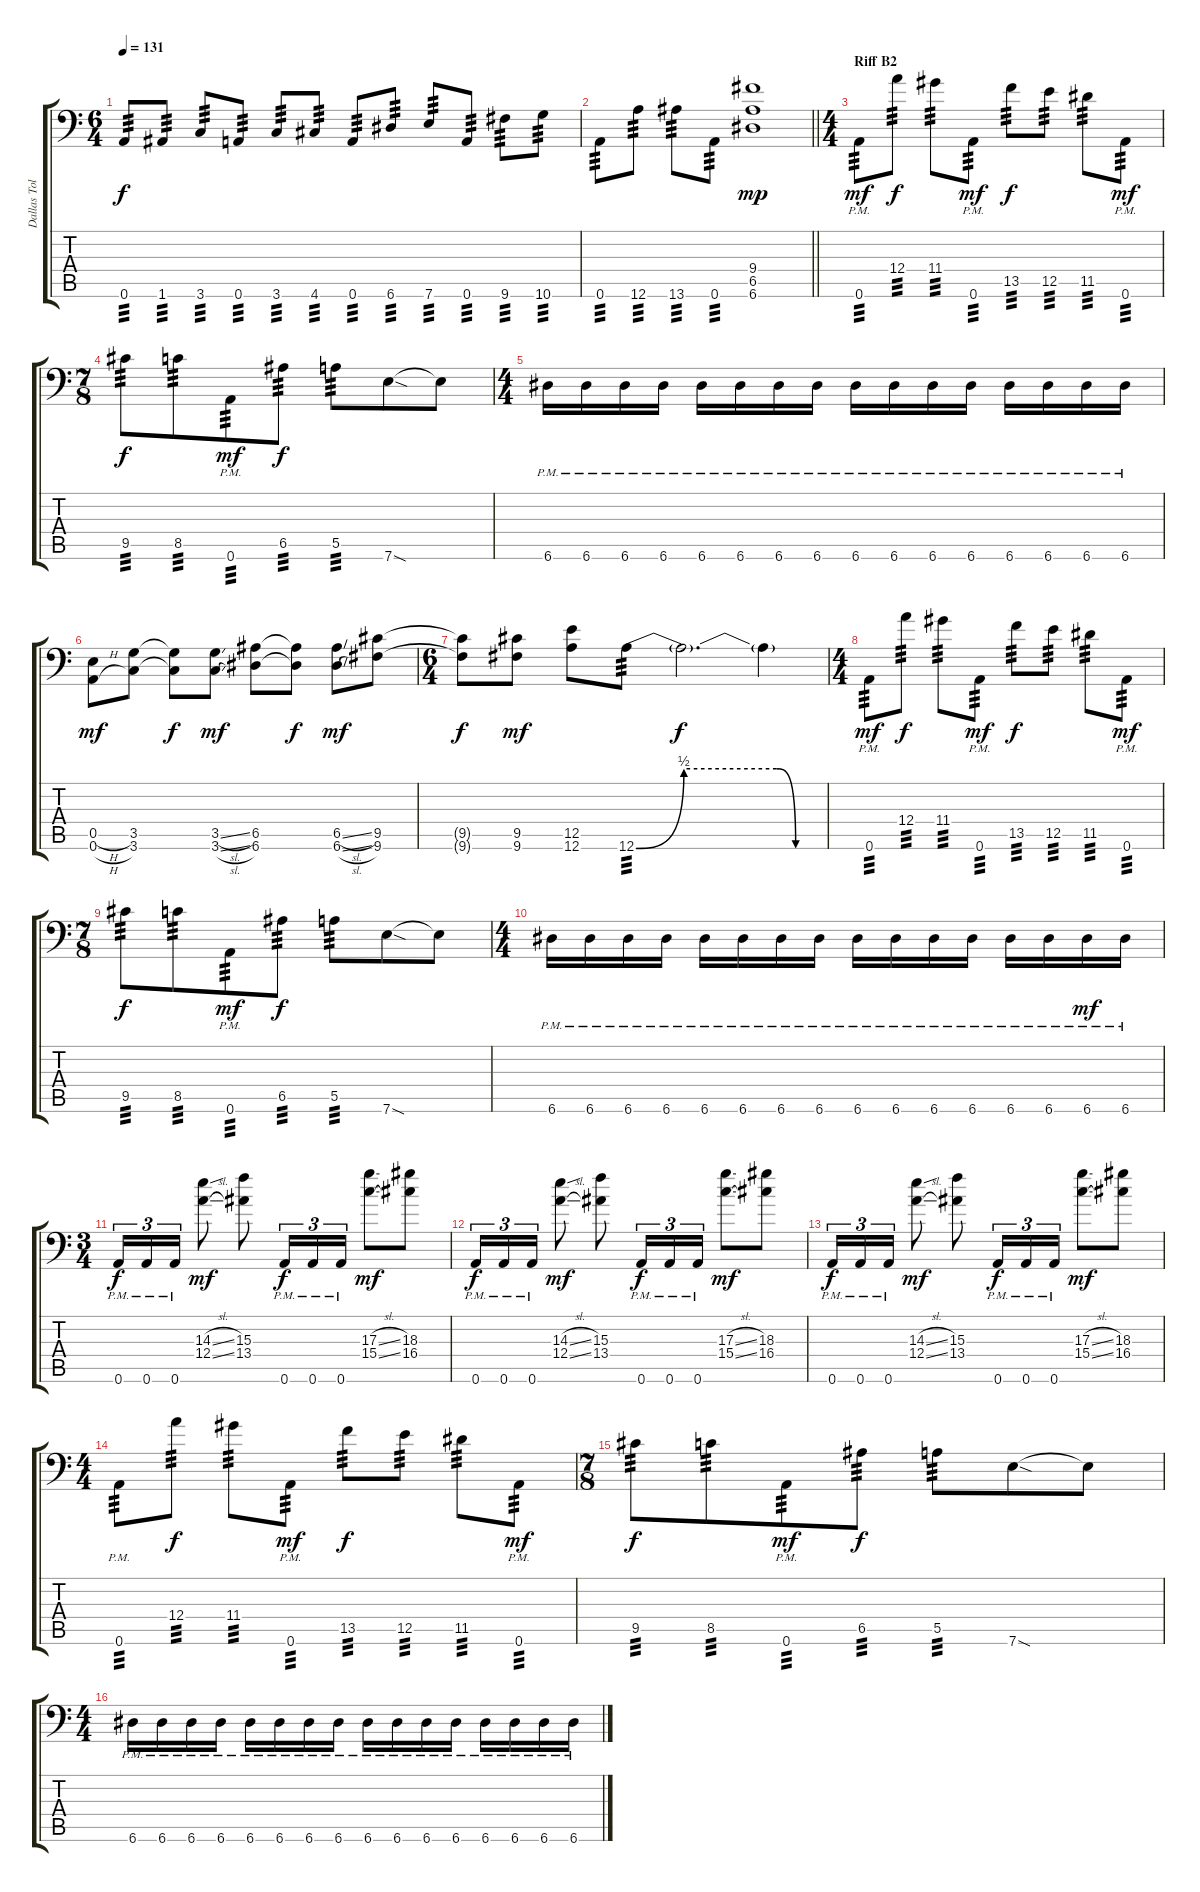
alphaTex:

\track ("Dallas Toler-Wade" "Dallas Tol") {instrument distortionguitar}
\staff {score tabs}
\tuning (B3 Gb3 D3 A2 E2 A1) {hide}
\ts (6 4)
\tempo 131
\clef f4
\ks c
0.6.8{tp 3 dy f} 1.6.8{tp 3} 3.6.8{tp 3} 0.6.8{tp 3} 3.6.8{tp 3} 4.6.8{tp 3} 0.6.8{tp 3} 6.6.8{tp 3} 7.6.8{tp 3} 0.6.8{tp 3} 9.6.8{tp 3} 10.6.8{tp 3} |
\barLineRight lightlight
0.6.8{tp 3} 12.6.8{tp 3} 13.6.8{tp 3} 0.6.8{tp 3} (9.4 6.5 6.6).1{dy mp} |
\ts (4 4)
\section ("" "Riff B2")
0.6{pm}.8{tp 3 dy mf} 12.4.8{tp 3 dy f} 11.4.8{tp 3} 0.6{pm}.8{tp 3 dy mf} 13.5.8{tp 3 dy f} 12.5.8{tp 3} 11.5.8{tp 3} 0.6{pm}.8{tp 3 dy mf} |
\ts (7 8)
9.5.8{tp 3 dy f} 8.5.8{tp 3} 0.6{pm}.8{tp 3 dy mf} 6.5.8{tp 3 dy f} 5.5.8{tp 3} 7.6{sod}.8 7.6{t}.8 |
\ts (4 4)
6.6{pm}.16 6.6{pm}.16 6.6{pm}.16 6.6{pm}.16 6.6{pm}.16 6.6{pm}.16 6.6{pm}.16 6.6{pm}.16 6.6{pm}.16 6.6{pm}.16 6.6{pm}.16 6.6{pm}.16 6.6{pm}.16 6.6{pm}.16 6.6{pm}.16 6.6{pm}.16 |
(0.5{h} 0.6{h}).8{dy mf} (3.5 3.6).8 (3.5{t} 3.6{t}).8{dy f} (3.5{sl} 3.6{sl}).8{dy mf} (6.5 6.6).8 (6.5{t} 6.6{t}).8{dy f} (6.5{sl} 6.6{sl}).8{dy mf} (9.5 9.6).8 |
\ts (6 4)
(9.5{t} 9.6{t}).8{dy f} (9.5 9.6).8{dy mf} (12.5 12.6).8 12.6{be (custom 0 0 15 2 44 2 50 0 60 0)}.8{tp 3} 12.6{t}.2{d dy f} 12.6{t}.4 |
\ts (4 4)
0.6{pm}.8{tp 3 dy mf} 12.4.8{tp 3 dy f} 11.4.8{tp 3} 0.6{pm}.8{tp 3 dy mf} 13.5.8{tp 3 dy f} 12.5.8{tp 3} 11.5.8{tp 3} 0.6{pm}.8{tp 3 dy mf} |
\ts (7 8)
9.5.8{tp 3 dy f} 8.5.8{tp 3} 0.6{pm}.8{tp 3 dy mf} 6.5.8{tp 3 dy f} 5.5.8{tp 3} 7.6{sod}.8 7.6{t}.8 |
\ts (4 4)
6.6{pm}.16 6.6{pm}.16 6.6{pm}.16 6.6{pm}.16 6.6{pm}.16 6.6{pm}.16 6.6{pm}.16 6.6{pm}.16 6.6{pm}.16 6.6{pm}.16 6.6{pm}.16 6.6{pm}.16 6.6{pm}.16 6.6{pm}.16 6.6{pm}.16{dy mf} 6.6{pm}.16 |
\ts (3 4)
0.6{pm}.16{tu (3 2) dy f} 0.6{pm}.16{tu (3 2)} 0.6{pm}.16{tu (3 2)} (14.3{sl} 12.4{sl}).8{dy mf} (15.3 13.4).8 0.6{pm}.16{tu (3 2) dy f} 0.6{pm}.16{tu (3 2)} 0.6{pm}.16{tu (3 2)} (17.3{sl} 15.4{sl}).8{dy mf} (18.3 16.4).8 |
0.6{pm}.16{tu (3 2) dy f} 0.6{pm}.16{tu (3 2)} 0.6{pm}.16{tu (3 2)} (14.3{sl} 12.4{sl}).8{dy mf} (15.3 13.4).8 0.6{pm}.16{tu (3 2) dy f} 0.6{pm}.16{tu (3 2)} 0.6{pm}.16{tu (3 2)} (17.3{sl} 15.4{sl}).8{dy mf} (18.3 16.4).8 |
0.6{pm}.16{tu (3 2) dy f} 0.6{pm}.16{tu (3 2)} 0.6{pm}.16{tu (3 2)} (14.3{sl} 12.4{sl}).8{dy mf} (15.3 13.4).8 0.6{pm}.16{tu (3 2) dy f} 0.6{pm}.16{tu (3 2)} 0.6{pm}.16{tu (3 2)} (17.3{sl} 15.4{sl}).8{dy mf} (18.3 16.4).8 |
\ts (4 4)
0.6{pm}.8{tp 3} 12.4.8{tp 3 dy f} 11.4.8{tp 3} 0.6{pm}.8{tp 3 dy mf} 13.5.8{tp 3 dy f} 12.5.8{tp 3} 11.5.8{tp 3} 0.6{pm}.8{tp 3 dy mf} |
\ts (7 8)
9.5.8{tp 3 dy f} 8.5.8{tp 3} 0.6{pm}.8{tp 3 dy mf} 6.5.8{tp 3 dy f} 5.5.8{tp 3} 7.6{sod}.8 7.6{t}.8 |
\ts (4 4)
6.6{pm}.16 6.6{pm}.16 6.6{pm}.16 6.6{pm}.16 6.6{pm}.16 6.6{pm}.16 6.6{pm}.16 6.6{pm}.16 6.6{pm}.16 6.6{pm}.16 6.6{pm}.16 6.6{pm}.16 6.6{pm}.16 6.6{pm}.16 6.6{pm}.16 6.6{pm}.16
